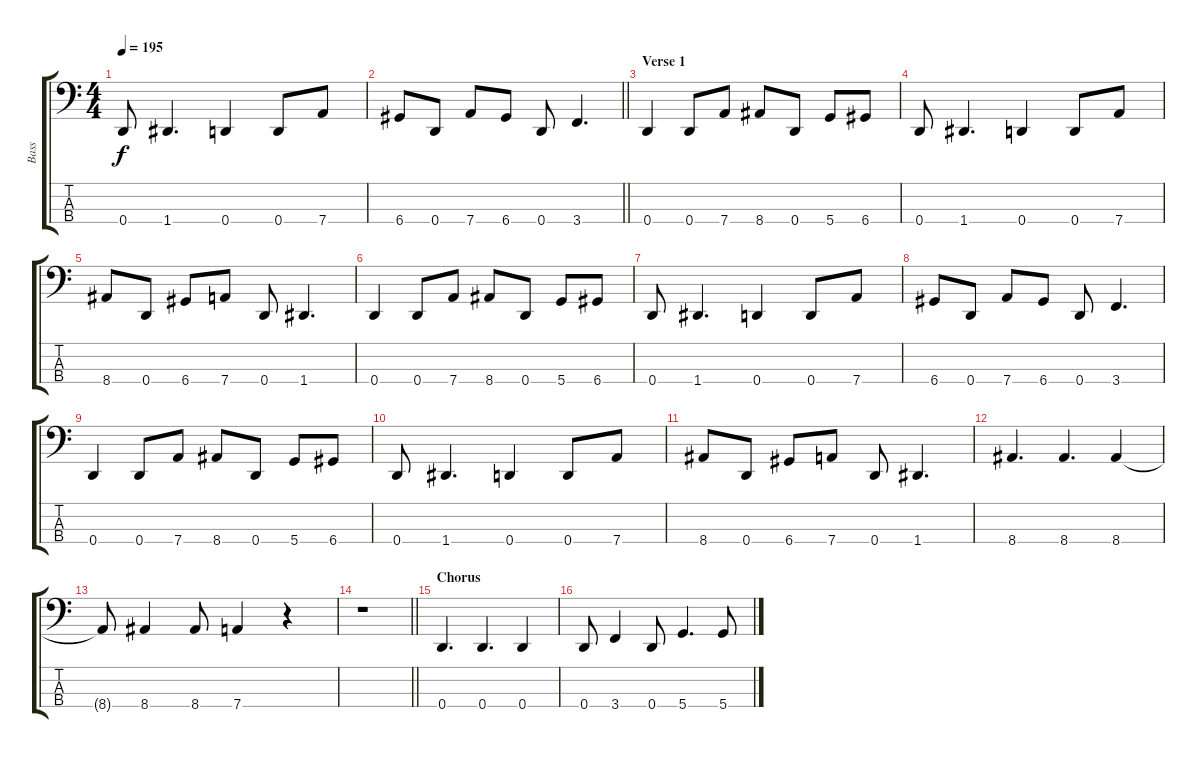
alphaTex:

\track ("Bass" "Bass") {instrument electricbassfinger}
\staff {score tabs}
\tuning (G2 D2 A1 D1) {hide}
\ts (4 4)
\tempo 195
\clef f4
\ks c
0.4.8{dy f} 1.4.4{d} 0.4.4 0.4.8 7.4.8 |
\barLineRight lightlight
6.4.8 0.4.8 7.4.8 6.4.8 0.4.8 3.4.4{d} |
\section ("" "Verse 1")
0.4.4 0.4.8 7.4.8 8.4.8 0.4.8 5.4.8 6.4.8 |
0.4.8 1.4.4{d} 0.4.4 0.4.8 7.4.8 |
8.4.8 0.4.8 6.4.8 7.4.8 0.4.8 1.4.4{d} |
0.4.4 0.4.8 7.4.8 8.4.8 0.4.8 5.4.8 6.4.8 |
0.4.8 1.4.4{d} 0.4.4 0.4.8 7.4.8 |
6.4.8 0.4.8 7.4.8 6.4.8 0.4.8 3.4.4{d} |
0.4.4 0.4.8 7.4.8 8.4.8 0.4.8 5.4.8 6.4.8 |
0.4.8 1.4.4{d} 0.4.4 0.4.8 7.4.8 |
8.4.8 0.4.8 6.4.8 7.4.8 0.4.8 1.4.4{d} |
8.4.4{d} 8.4.4{d} 8.4.4 |
8.4{t}.8 8.4.4 8.4.8 7.4.4 r.4 |
\barLineRight lightlight
r.1 |
\section ("" "Chorus")
0.4.4{d} 0.4.4{d} 0.4.4 |
0.4.8 3.4.4 0.4.8 5.4.4{d} 5.4.8
